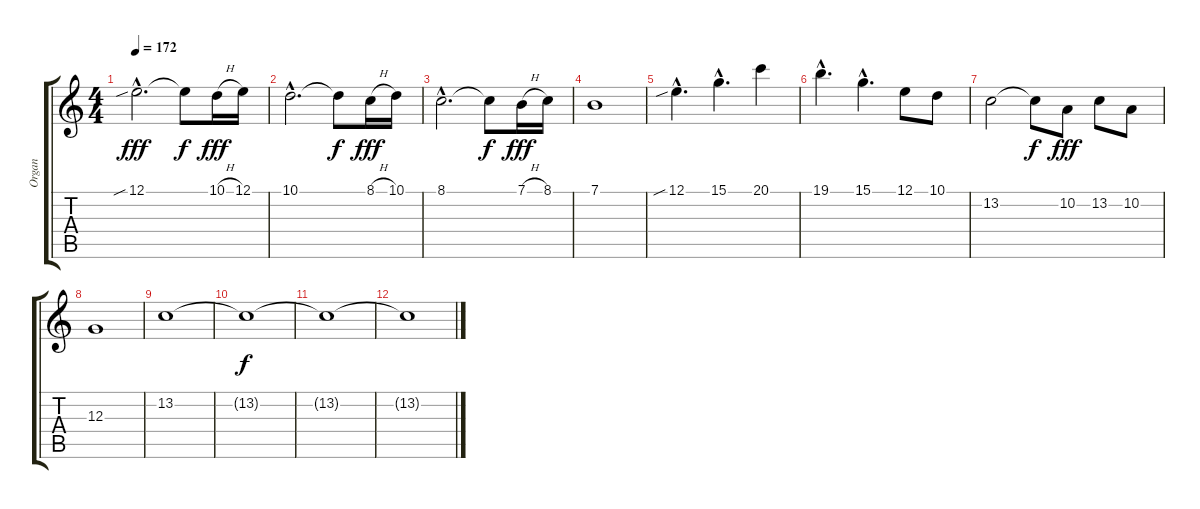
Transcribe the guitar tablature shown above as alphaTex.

\track ("Organ" "Organ") {instrument drawbarorgan}
\staff {score tabs}
\tuning (E4 B3 G3 D3 A2 E2) {hide}
\ts (4 4)
\tempo 172
\clef g2
\ks c
12.1{sib hac}.2{d dy fff} 12.1{t}.8{dy f} 10.1{h}.16{dy fff} 12.1.16 |
10.1{hac}.2{d} 10.1{t}.8{dy f} 8.1{h}.16{dy fff} 10.1.16 |
8.1{hac}.2{d} 8.1{t}.8{dy f} 7.1{h}.16{dy fff} 8.1.16 |
7.1.1 |
12.1{sib hac}.4{d} 15.1{hac}.4{d} 20.1.4 |
19.1{hac}.4{d} 15.1{hac}.4{d} 12.1.8 10.1.8 |
13.2.2 13.2{t}.8{dy f} 10.2.8{dy fff} 13.2.8 10.2.8 |
12.3.1 |
13.2.1 |
13.2{t}.1{dy f volume 7} |
13.2{t}.1 |
13.2{t}.1
